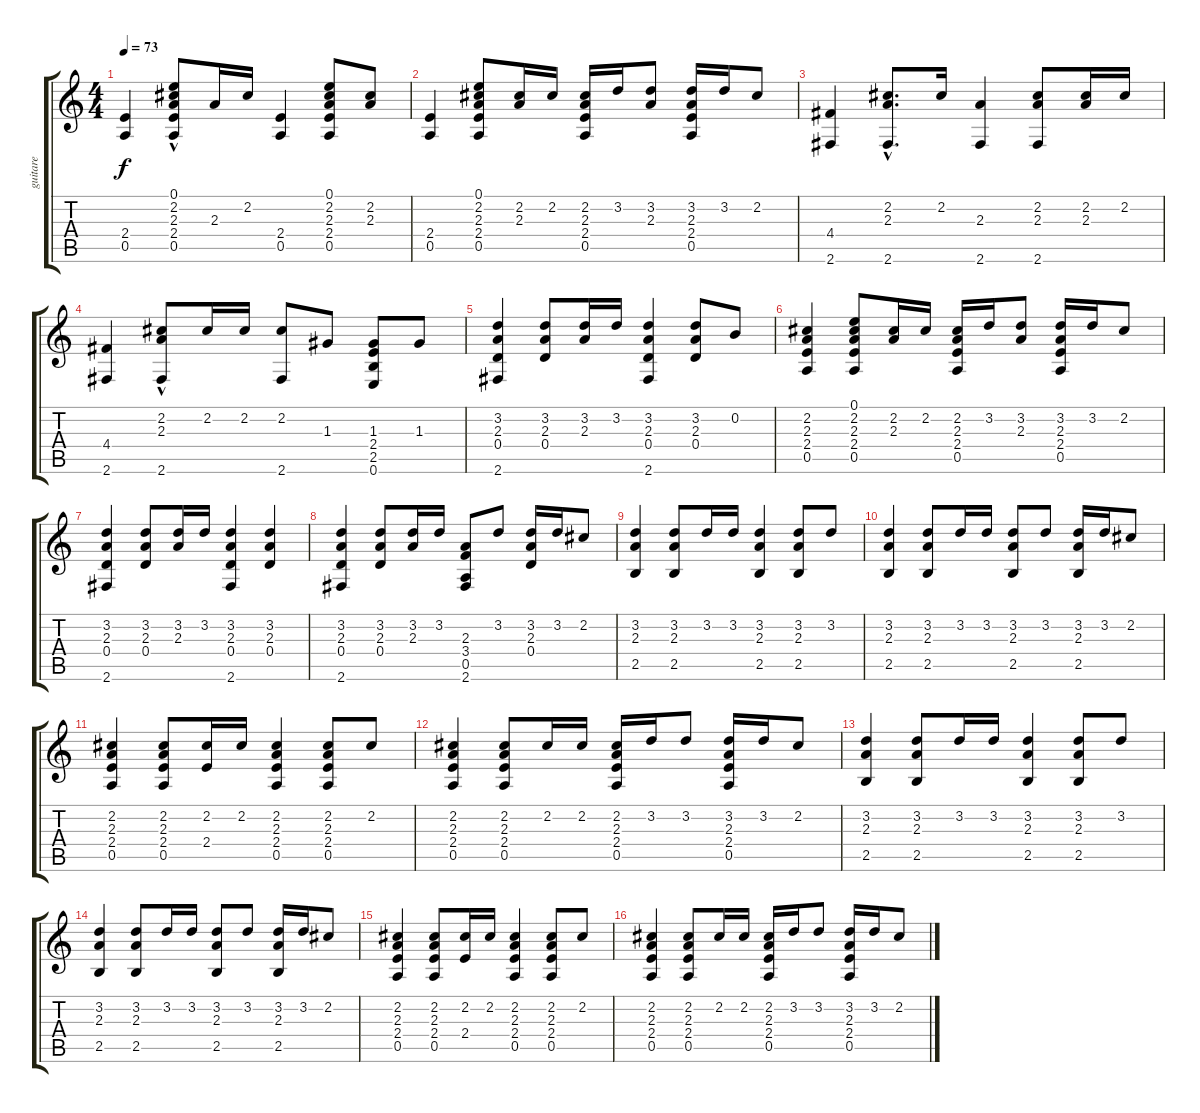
\track ("guitare" "guitare") {instrument acousticguitarsteel}
\staff {score tabs}
\tuning (E4 B3 G3 D3 A2 E2) {hide}
\ts (4 4)
\tempo 73
\clef g2
\ks c
(2.4 0.5).4{dy f} (0.1 2.2{hac} 2.3 2.4 0.5).8 2.3.16 2.2.16 (2.4 0.5).4 (0.1 2.2 2.3 2.4 0.5).8 (2.2 2.3).8 |
(2.4 0.5).4 (0.1 2.2 2.3 2.4 0.5).8 (2.2 2.3).16 2.2.16 (2.2 2.3 2.4 0.5).16 3.2.16 (3.2 2.3).8 (3.2 2.3 2.4 0.5).16 3.2.16 2.2.8 |
(4.4 2.6).4 (2.2{hac} 2.3 2.6).8{d} 2.2.16 (2.3 2.6).4 (2.2 2.3 2.6).8 (2.2 2.3).16 2.2.16 |
(4.4 2.6).4 (2.2 2.3{hac} 2.6).8 2.2.16 2.2.16 (2.2 2.6).8 1.3.8 (1.3 2.4 2.5 0.6).8 1.3.8 |
(3.2 2.3 0.4 2.6).4 (3.2 2.3 0.4).8 (3.2 2.3).16 3.2.16 (3.2 2.3 0.4 2.6).4 (3.2 2.3 0.4).8 0.2.8 |
(2.2 2.3 2.4 0.5).4 (0.1 2.2 2.3 2.4 0.5).8 (2.2 2.3).16 2.2.16 (2.2 2.3 2.4 0.5).16 3.2.16 (3.2 2.3).8 (3.2 2.3 2.4 0.5).16 3.2.16 2.2.8 |
(3.2 2.3 0.4 2.6).4 (3.2 2.3 0.4).8 (3.2 2.3).16 3.2.16 (3.2 2.3 0.4 2.6).4 (3.2 2.3 0.4).4 |
(3.2 2.3 0.4 2.6).4 (3.2 2.3 0.4).8 (3.2 2.3).16 3.2.16 (2.3 3.4 0.5 2.6).8 3.2.8 (3.2 2.3 0.4).16 3.2.16 2.2.8 |
(3.2 2.3 2.5).4 (3.2 2.3 2.5).8 3.2.16 3.2.16 (3.2 2.3 2.5).4 (3.2 2.3 2.5).8 3.2.8 |
(3.2 2.3 2.5).4 (3.2 2.3 2.5).8 3.2.16 3.2.16 (3.2 2.3 2.5).8 3.2.8 (3.2 2.3 2.5).16 3.2.16 2.2.8 |
(2.2 2.3 2.4 0.5).4 (2.2 2.3 2.4 0.5).8 (2.2 2.4).16 2.2.16 (2.2 2.3 2.4 0.5).4 (2.2 2.3 2.4 0.5).8 2.2.8 |
(2.2 2.3 2.4 0.5).4 (2.2 2.3 2.4 0.5).8 2.2.16 2.2.16 (2.2 2.3 2.4 0.5).16 3.2.16 3.2.8 (3.2 2.3 2.4 0.5).16 3.2.16 2.2.8 |
(3.2 2.3 2.5).4 (3.2 2.3 2.5).8 3.2.16 3.2.16 (3.2 2.3 2.5).4 (3.2 2.3 2.5).8 3.2.8 |
(3.2 2.3 2.5).4 (3.2 2.3 2.5).8 3.2.16 3.2.16 (3.2 2.3 2.5).8 3.2.8 (3.2 2.3 2.5).16 3.2.16 2.2.8 |
(2.2 2.3 2.4 0.5).4 (2.2 2.3 2.4 0.5).8 (2.2 2.4).16 2.2.16 (2.2 2.3 2.4 0.5).4 (2.2 2.3 2.4 0.5).8 2.2.8 |
(2.2 2.3 2.4 0.5).4 (2.2 2.3 2.4 0.5).8 2.2.16{volume 12} 2.2.16{volume 12} (2.2 2.3 2.4 0.5).16{volume 12} 3.2.16{volume 13} 3.2.8{volume 13} (3.2 2.3 2.4 0.5).16{volume 14} 3.2.16{volume 14} 2.2.8{volume 16}
